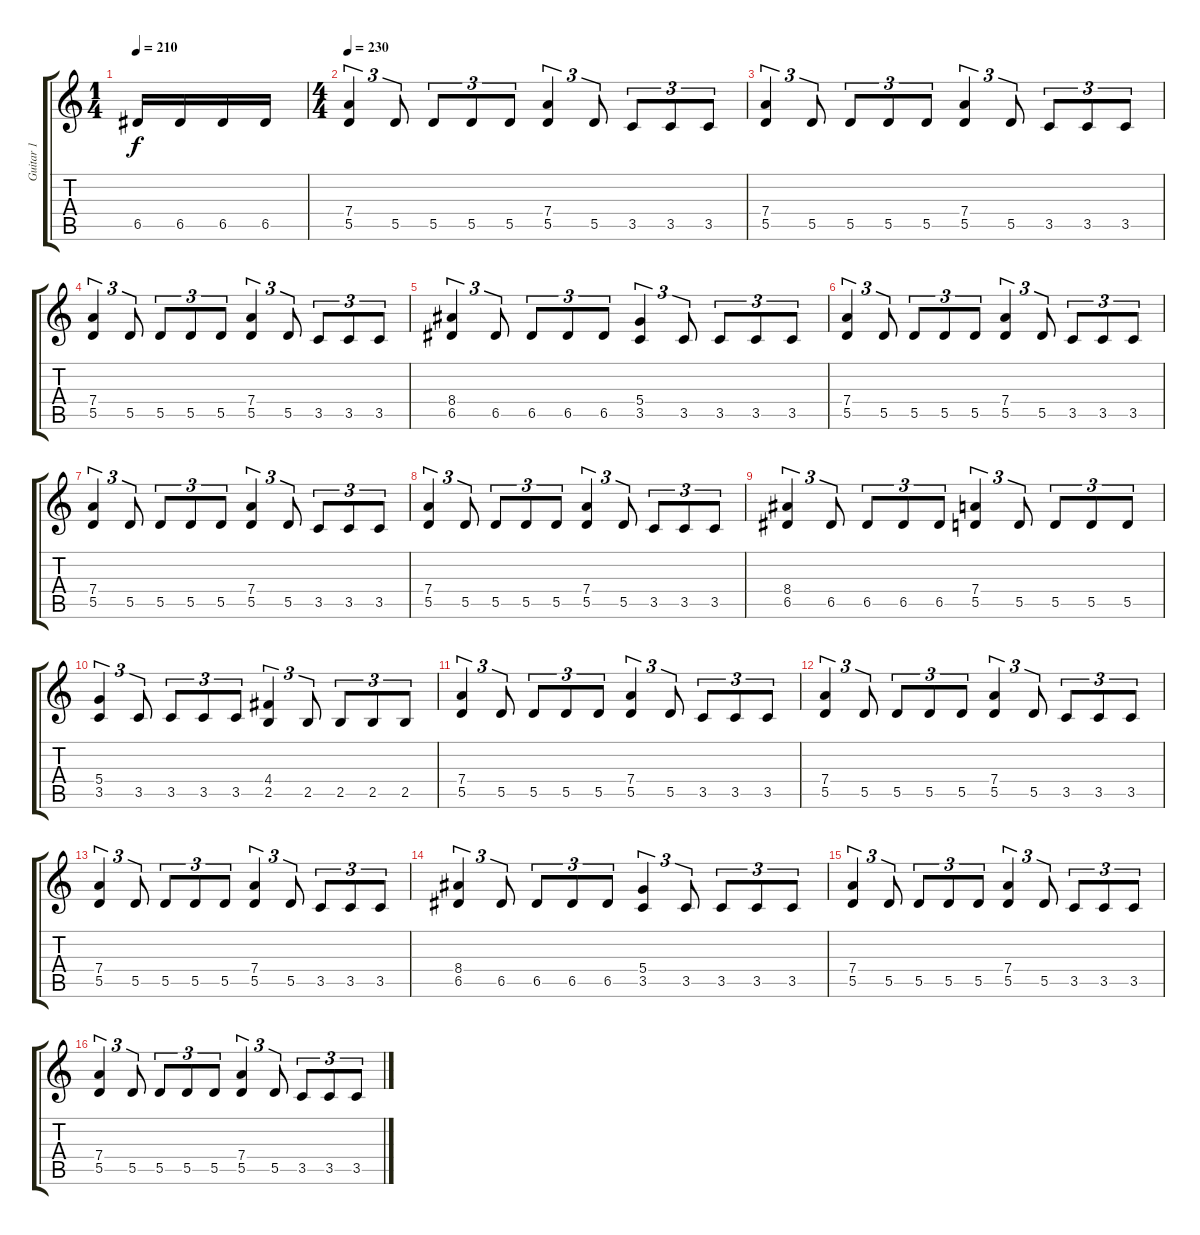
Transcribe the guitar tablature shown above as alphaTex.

\track ("Guitar 1" "Guitar 1") {instrument distortionguitar}
\staff {score tabs}
\tuning (E4 B3 G3 D3 A2 E2) {hide}
\ts (1 4)
\tempo 210
\clef g2
\ks c
6.5.16{dy f} 6.5.16 6.5.16 6.5.16 |
\ts (4 4)
\tempo 230
(7.4 5.5).4{tu (3 2)} 5.5.8{tu (3 2)} 5.5.8{tu (3 2)} 5.5.8{tu (3 2)} 5.5.8{tu (3 2)} (7.4 5.5).4{tu (3 2)} 5.5.8{tu (3 2)} 3.5.8{tu (3 2)} 3.5.8{tu (3 2)} 3.5.8{tu (3 2)} |
(7.4 5.5).4{tu (3 2)} 5.5.8{tu (3 2)} 5.5.8{tu (3 2)} 5.5.8{tu (3 2)} 5.5.8{tu (3 2)} (7.4 5.5).4{tu (3 2)} 5.5.8{tu (3 2)} 3.5.8{tu (3 2)} 3.5.8{tu (3 2)} 3.5.8{tu (3 2)} |
(7.4 5.5).4{tu (3 2)} 5.5.8{tu (3 2)} 5.5.8{tu (3 2)} 5.5.8{tu (3 2)} 5.5.8{tu (3 2)} (7.4 5.5).4{tu (3 2)} 5.5.8{tu (3 2)} 3.5.8{tu (3 2)} 3.5.8{tu (3 2)} 3.5.8{tu (3 2)} |
(8.4 6.5).4{tu (3 2)} 6.5.8{tu (3 2)} 6.5.8{tu (3 2)} 6.5.8{tu (3 2)} 6.5.8{tu (3 2)} (5.4 3.5).4{tu (3 2)} 3.5.8{tu (3 2)} 3.5.8{tu (3 2)} 3.5.8{tu (3 2)} 3.5.8{tu (3 2)} |
(7.4 5.5).4{tu (3 2)} 5.5.8{tu (3 2)} 5.5.8{tu (3 2)} 5.5.8{tu (3 2)} 5.5.8{tu (3 2)} (7.4 5.5).4{tu (3 2)} 5.5.8{tu (3 2)} 3.5.8{tu (3 2)} 3.5.8{tu (3 2)} 3.5.8{tu (3 2)} |
(7.4 5.5).4{tu (3 2)} 5.5.8{tu (3 2)} 5.5.8{tu (3 2)} 5.5.8{tu (3 2)} 5.5.8{tu (3 2)} (7.4 5.5).4{tu (3 2)} 5.5.8{tu (3 2)} 3.5.8{tu (3 2)} 3.5.8{tu (3 2)} 3.5.8{tu (3 2)} |
(7.4 5.5).4{tu (3 2)} 5.5.8{tu (3 2)} 5.5.8{tu (3 2)} 5.5.8{tu (3 2)} 5.5.8{tu (3 2)} (7.4 5.5).4{tu (3 2)} 5.5.8{tu (3 2)} 3.5.8{tu (3 2)} 3.5.8{tu (3 2)} 3.5.8{tu (3 2)} |
(8.4 6.5).4{tu (3 2)} 6.5.8{tu (3 2)} 6.5.8{tu (3 2)} 6.5.8{tu (3 2)} 6.5.8{tu (3 2)} (7.4 5.5).4{tu (3 2)} 5.5.8{tu (3 2)} 5.5.8{tu (3 2)} 5.5.8{tu (3 2)} 5.5.8{tu (3 2)} |
(5.4 3.5).4{tu (3 2)} 3.5.8{tu (3 2)} 3.5.8{tu (3 2)} 3.5.8{tu (3 2)} 3.5.8{tu (3 2)} (4.4 2.5).4{tu (3 2)} 2.5.8{tu (3 2)} 2.5.8{tu (3 2)} 2.5.8{tu (3 2)} 2.5.8{tu (3 2)} |
(7.4 5.5).4{tu (3 2)} 5.5.8{tu (3 2)} 5.5.8{tu (3 2)} 5.5.8{tu (3 2)} 5.5.8{tu (3 2)} (7.4 5.5).4{tu (3 2)} 5.5.8{tu (3 2)} 3.5.8{tu (3 2)} 3.5.8{tu (3 2)} 3.5.8{tu (3 2)} |
(7.4 5.5).4{tu (3 2)} 5.5.8{tu (3 2)} 5.5.8{tu (3 2)} 5.5.8{tu (3 2)} 5.5.8{tu (3 2)} (7.4 5.5).4{tu (3 2)} 5.5.8{tu (3 2)} 3.5.8{tu (3 2)} 3.5.8{tu (3 2)} 3.5.8{tu (3 2)} |
(7.4 5.5).4{tu (3 2)} 5.5.8{tu (3 2)} 5.5.8{tu (3 2)} 5.5.8{tu (3 2)} 5.5.8{tu (3 2)} (7.4 5.5).4{tu (3 2)} 5.5.8{tu (3 2)} 3.5.8{tu (3 2)} 3.5.8{tu (3 2)} 3.5.8{tu (3 2)} |
(8.4 6.5).4{tu (3 2)} 6.5.8{tu (3 2)} 6.5.8{tu (3 2)} 6.5.8{tu (3 2)} 6.5.8{tu (3 2)} (5.4 3.5).4{tu (3 2)} 3.5.8{tu (3 2)} 3.5.8{tu (3 2)} 3.5.8{tu (3 2)} 3.5.8{tu (3 2)} |
(7.4 5.5).4{tu (3 2)} 5.5.8{tu (3 2)} 5.5.8{tu (3 2)} 5.5.8{tu (3 2)} 5.5.8{tu (3 2)} (7.4 5.5).4{tu (3 2)} 5.5.8{tu (3 2)} 3.5.8{tu (3 2)} 3.5.8{tu (3 2)} 3.5.8{tu (3 2)} |
(7.4 5.5).4{tu (3 2)} 5.5.8{tu (3 2)} 5.5.8{tu (3 2)} 5.5.8{tu (3 2)} 5.5.8{tu (3 2)} (7.4 5.5).4{tu (3 2)} 5.5.8{tu (3 2)} 3.5.8{tu (3 2)} 3.5.8{tu (3 2)} 3.5.8{tu (3 2)}
